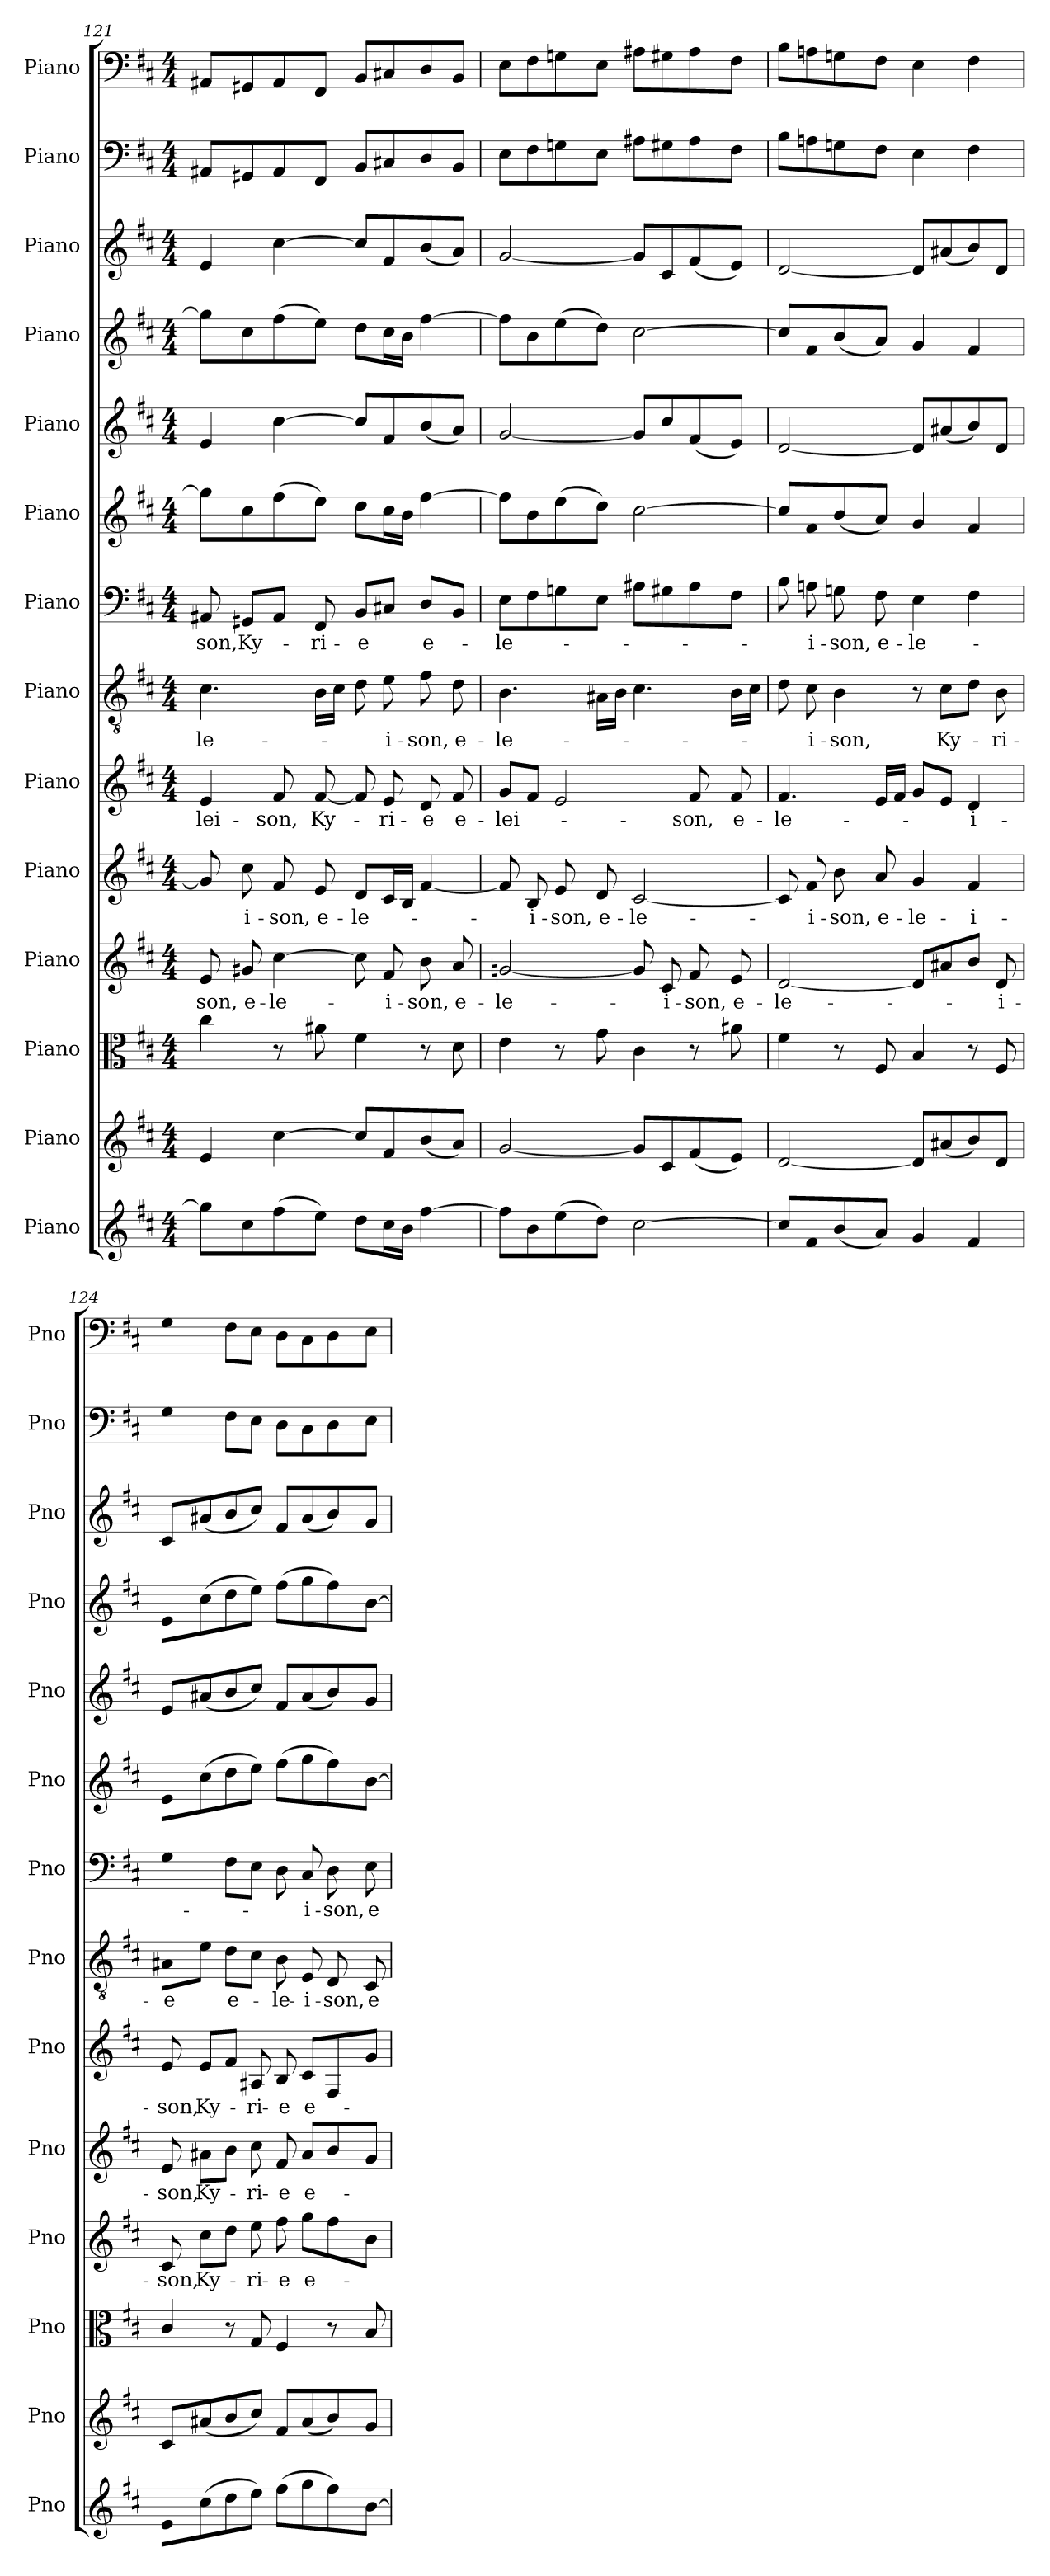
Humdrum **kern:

**kern	**kern	**kern	**kern	**text	**kern	**text	**kern	**text	**kern	**text	**kern	**text	**kern	**kern	**kern	**kern	**kern	**kern
*part14	*part13	*part12	*part11	*part11	*part10	*part10	*part9	*part9	*part8	*part8	*part7	*part7	*part6	*part5	*part4	*part3	*part2	*part1
*staff14	*staff13	*staff12	*staff11	*staff11	*staff10	*staff10	*staff9	*staff9	*staff8	*staff8	*staff7	*staff7	*staff6	*staff5	*staff4	*staff3	*staff2	*staff1
*I"Piano	*I"Piano	*I"Piano	*I"Piano	*	*I"Piano	*	*I"Piano	*	*I"Piano	*	*I"Piano	*	*I"Piano	*I"Piano	*I"Piano	*I"Piano	*I"Piano	*I"Piano
*I'Pno	*I'Pno	*I'Pno	*I'Pno	*	*I'Pno	*	*I'Pno	*	*I'Pno	*	*I'Pno	*	*I'Pno	*I'Pno	*I'Pno	*I'Pno	*I'Pno	*I'Pno
*clefG2	*clefG2	*clefC3	*clefG2	*	*clefG2	*	*clefG2	*	*clefGv2	*	*clefF4	*	*clefG2	*clefG2	*clefG2	*clefG2	*clefF4	*clefF4
*k[f#c#]	*k[f#c#]	*k[f#c#]	*k[f#c#]	*	*k[f#c#]	*	*k[f#c#]	*	*k[f#c#]	*	*k[f#c#]	*	*k[f#c#]	*k[f#c#]	*k[f#c#]	*k[f#c#]	*k[f#c#]	*k[f#c#]
*b:	*b:	*b:	*b:	*	*b:	*	*b:	*	*b:	*	*b:	*	*b:	*b:	*b:	*b:	*b:	*b:
*M4/4	*M4/4	*M4/4	*M4/4	*	*M4/4	*	*M4/4	*	*M4/4	*	*M4/4	*	*M4/4	*M4/4	*M4/4	*M4/4	*M4/4	*M4/4
=121	=121	=121	=121	=121	=121	=121	=121	=121	=121	=121	=121	=121	=121	=121	=121	=121	=121	=121
8gg\L]	4e/	4cc#\	8e/	-son,	8g/]	.	4e/	-lei-	4.c#\	-le-	8AA#X/	-son,	8gg\L]	4e/	8gg\L]	4e/	8AA#X/L	8AA#X/L
8cc#\	.	.	8g#X/	e-	8cc#\	-i-	.	.	.	.	8GG#X/L	Ky-	8cc#\	.	8cc#\	.	8GG#X/	8GG#X/
(>8ff#\	[4cc#\	8r	[4cc#\	-le-	8f#/	-son,	8f#/	-son,	.	.	8AA#/J	.	(>8ff#\	[4cc#\	(>8ff#\	[4cc#\	8AA#/	8AA#/
8ee\J)	.	8a#X\	.	.	8e/	e-	[8f#/	Ky-	16B\LL	.	8FF#/	-ri-	8ee\J)	.	8ee\J)	.	8FF#/J	8FF#/J
.	.	.	.	.	.	.	.	.	16c#\JJ	.	.	.	.	.	.	.	.	.
8dd\L	8cc#/L]	4f#\	8cc#\]	.	8d/L	-le-	8f#/]	.	8d\	.	8BB/L	-e	8dd\L	8cc#/L]	8dd\L	8cc#/L]	8BB/L	8BB/L
16cc#\L	8f#/	.	8f#/	-i-	16c#/L	.	8e/	-ri-	8e\	-i-	8C#X/J	.	16cc#\L	8f#/	16cc#\L	8f#/	8C#X/	8C#X/
16b\JJ	.	.	.	.	16B/JJ	.	.	.	.	.	.	.	16b\JJ	.	16b\JJ	.	.	.
[4ff#\	(<8b/	8r	8b\	-son,	[4f#/	.	8d/	-e	8f#\	-son,	8D/L	e-	[4ff#\	(<8b/	[4ff#\	(<8b/	8D/	8D/
.	8a/J)	8d\	8a/	e-	.	.	8f#/	e-	8d\	e-	8BB/J	.	.	8a/J)	.	8a/J)	8BB/J	8BB/J
=122	=122	=122	=122	=122	=122	=122	=122	=122	=122	=122	=122	=122	=122	=122	=122	=122	=122	=122
8ff#\L]	[2g/	4e\	[2gn/	-le-	8f#/]	.	8g/L	-lei-	4.B\	-le-	8E\L	-le-	8ff#\L]	[2g/	8ff#\L]	[2g/	8E\L	8E\L
8b\	.	.	.	.	8B/	-i-	8f#/J	.	.	.	8F#\	.	8b\	.	8b\	.	8F#\	8F#\
(>8ee\	.	8r	.	.	8e/	-son,	2e/	.	.	.	8Gn\	.	(>8ee\	.	(>8ee\	.	8Gn\	8Gn\
8dd\J)	.	8g\	.	.	8d/	e-	.	.	16A#X\LL	.	8E\J	.	8dd\J)	.	8dd\J)	.	8E\J	8E\J
.	.	.	.	.	.	.	.	.	16B\JJ	.	.	.	.	.	.	.	.	.
[2cc#\	8g/L]	4c#\	8g/]	.	[2c#/	-le-	.	.	4.c#\	.	8A#X\L	.	[2cc#\	8g/L]	[2cc#\	8g/L]	8A#X\L	8A#X\L
.	8c#/	.	8c#/	-i-	.	.	.	.	.	.	8G#X\	.	.	8cc#/	.	8c#/	8G#X\	8G#X\
.	(<8f#/	8r	8f#/	-son,	.	.	8f#/	-son,	.	.	8A#\	.	.	(<8f#/	.	(<8f#/	8A#\	8A#\
.	8e/J)	8a#X\	8e/	e-	.	.	8f#/	e-	16B\LL	.	8F#\J	.	.	8e/J)	.	8e/J)	8F#\J	8F#\J
.	.	.	.	.	.	.	.	.	16c#\JJ	.	.	.	.	.	.	.	.	.
=123	=123	=123	=123	=123	=123	=123	=123	=123	=123	=123	=123	=123	=123	=123	=123	=123	=123	=123
8cc#/L]	[2d/	4f#\	[2d/	-le-	8c#/]	.	4.f#/	-le-	8d\	.	8B\	.	8cc#/L]	[2d/	8cc#/L]	[2d/	8B\L	8B\L
8f#/	.	.	.	.	8f#/	-i-	.	.	8c#\	-i-	8An\	-i-	8f#/	.	8f#/	.	8An\	8An\
(<8b/	.	8r	.	.	8b\	-son,	.	.	4B\	-son,	8Gn\	-son,	(<8b/	.	(<8b/	.	8Gn\	8Gn\
8a/J)	.	8F#/	.	.	8a/	e-	16e/LL	.	.	.	8F#\	e-	8a/J)	.	8a/J)	.	8F#\J	8F#\J
.	.	.	.	.	.	.	16f#/JJ	.	.	.	.	.	.	.	.	.	.	.
4g/	8d/L]	4B/	8d/L]	.	4g/	-le-	8g/L	.	8r	.	4E\	-le-	4g/	8d/L]	4g/	8d/L]	4E\	4E\
.	(<8a#X/	.	8a#X/	.	.	.	8e/J	.	8c#\L	Ky-	.	.	.	(<8a#X/	.	(<8a#X/	.	.
4f#/	8b/)	8r	8b/J	.	4f#/	-i-	4d/	-i-	8d\J	.	4F#\	.	4f#/	8b/)	4f#/	8b/)	4F#\	4F#\
.	8d/J	8F#/	8d/	-i-	.	.	.	.	8B\	-ri-	.	.	.	8d/J	.	8d/J	.	.
=124	=124	=124	=124	=124	=124	=124	=124	=124	=124	=124	=124	=124	=124	=124	=124	=124	=124	=124
8e\L	8c#/L	4c#/	8c#/	-son,	8e/	-son,	8e/	-son,	8A#X\L	-e	4G\	.	8e\L	8e/L	8e\L	8c#/L	4G\	4G\
(>8cc#\	(<8a#X/	.	8cc#\L	Ky-	8a#X\L	Ky-	8e/L	Ky-	8e\J	.	.	.	(>8cc#\	(<8a#X/	(>8cc#\	(<8a#X/	.	.
8dd\	8b/	8r	8dd\J	.	8b\J	.	8f#/J	.	8d\L	e-	8F#\L	.	8dd\	8b/	8dd\	8b/	8F#\L	8F#\L
8ee\J)	8cc#/J)	8G/	8ee\	-ri-	8cc#\	-ri-	8A#X/	-ri-	8c#\J	.	8E\J	.	8ee\J)	8cc#/J)	8ee\J)	8cc#/J)	8E\J	8E\J
(>8ff#\L	8f#/L	4F#/	8ff#\	-e	8f#/	-e	8B/	-e	8B\	-le-	8D\	.	(>8ff#\L	8f#/L	(>8ff#\L	8f#/L	8D\L	8D\L
8gg\	(<8a#/	.	8gg\L	e-	8a#/L	e-	8c#/L	e-	8E/	-i-	8C#/	-i-	8gg\	(<8a#/	8gg\	(<8a#/	8C#\	8C#\
8ff#\)	8b/)	8r	8ff#\	.	8b/	.	8F#/	.	8D/	-son,	8D\	-son,	8ff#\)	8b/)	8ff#\)	8b/)	8D\	8D\
[8b\J	8g/J	8B/	8b\J	.	8g/J	.	8g/J	.	8C#/	e-	8E\	e-	[8b\J	8g/J	[8b\J	8g/J	8E\J	8E\J
=	=	=	=	=	=	=	=	=	=	=	=	=	=	=	=	=	=	=
*-	*-	*-	*-	*-	*-	*-	*-	*-	*-	*-	*-	*-	*-	*-	*-	*-	*-	*-
